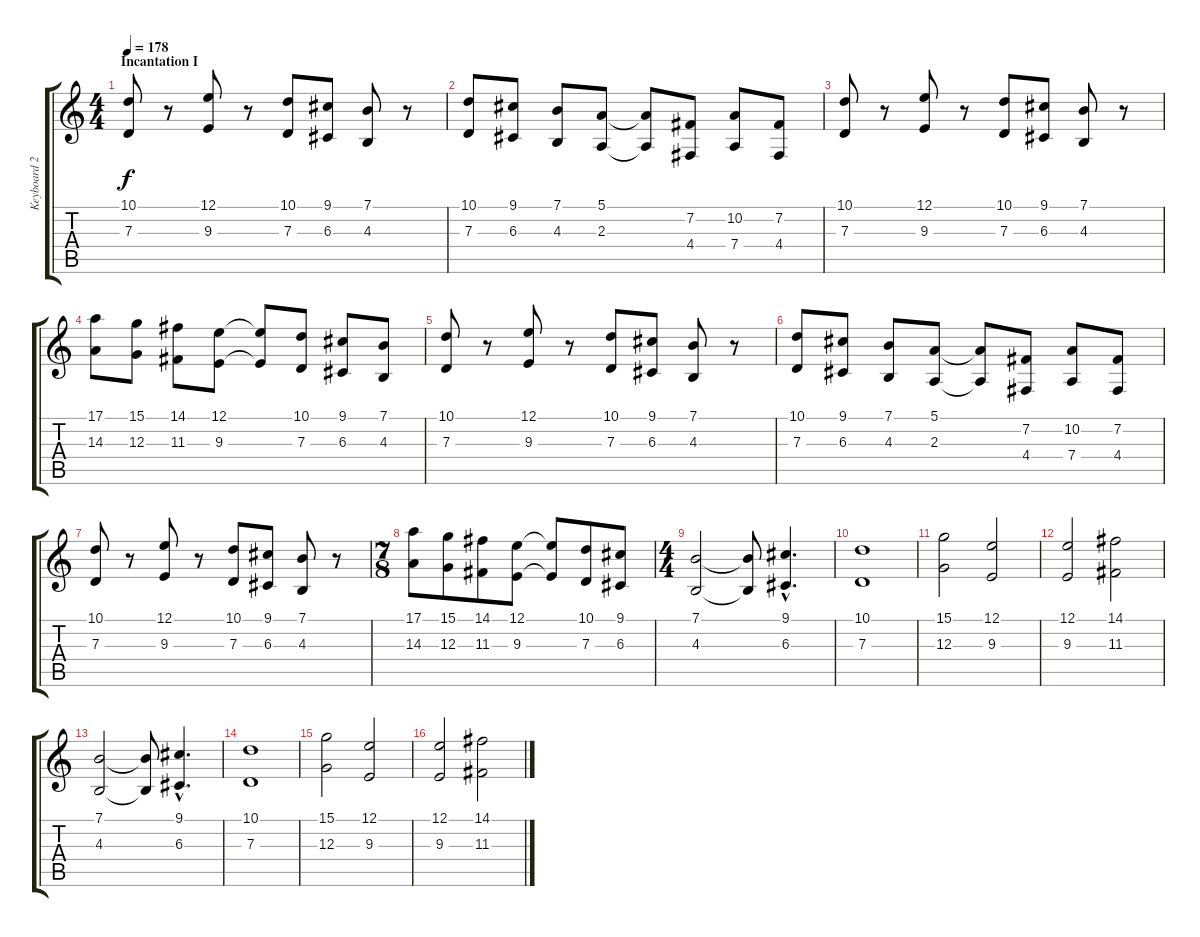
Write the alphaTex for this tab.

\track ("Keyboard 2" "Keyboard 2") {instrument synthstrings1}
\staff {score tabs}
\tuning (E4 B3 G3 D3 A2 E2) {hide}
\ts (4 4)
\section ("" "Incantation I")
\tempo 178
\clef g2
\ks c
(10.1 7.3).8{dy f instrument synthstrings1} r.8 (12.1 9.3).8 r.8 (10.1 7.3).8 (9.1 6.3).8 (7.1 4.3).8 r.8 |
(10.1 7.3).8 (9.1 6.3).8 (7.1 4.3).8 (5.1 2.3).8 (5.1{t} 2.3{t}).8 (7.2 4.4).8 (10.2 7.4).8 (7.2 4.4).8 |
(10.1 7.3).8 r.8 (12.1 9.3).8 r.8 (10.1 7.3).8 (9.1 6.3).8 (7.1 4.3).8 r.8 |
(17.1 14.3).8 (15.1 12.3).8 (14.1 11.3).8 (12.1 9.3).8 (12.1{t} 9.3{t}).8 (10.1 7.3).8 (9.1 6.3).8 (7.1 4.3).8 |
(10.1 7.3).8 r.8 (12.1 9.3).8 r.8 (10.1 7.3).8 (9.1 6.3).8 (7.1 4.3).8 r.8 |
(10.1 7.3).8 (9.1 6.3).8 (7.1 4.3).8 (5.1 2.3).8 (5.1{t} 2.3{t}).8 (7.2 4.4).8 (10.2 7.4).8 (7.2 4.4).8 |
(10.1 7.3).8 r.8 (12.1 9.3).8 r.8 (10.1 7.3).8 (9.1 6.3).8 (7.1 4.3).8 r.8 |
\ts (7 8)
(17.1 14.3).8 (15.1 12.3).8 (14.1 11.3).8 (12.1 9.3).8 (12.1{t} 9.3{t}).8 (10.1 7.3).8 (9.1 6.3).8 |
\ts (4 4)
\section ("" "")
(7.1 4.3).2 (7.1{t} 4.3{t}).8 (9.1{hac} 6.3{hac}).4{d} |
(10.1 7.3).1 |
(15.1 12.3).2 (12.1 9.3).2 |
(12.1 9.3).2 (14.1 11.3).2 |
(7.1 4.3).2 (7.1{t} 4.3{t}).8 (9.1{hac} 6.3{hac}).4{d} |
(10.1 7.3).1 |
(15.1 12.3).2 (12.1 9.3).2 |
(12.1 9.3).2 (14.1 11.3).2
